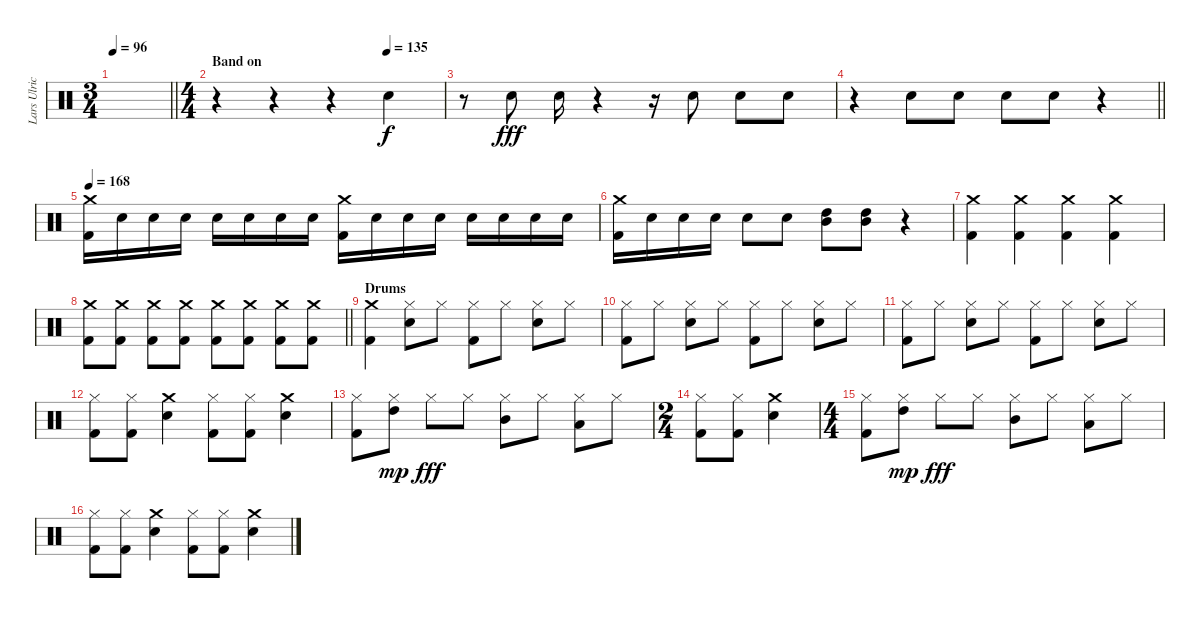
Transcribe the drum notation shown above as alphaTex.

\track ("Lars Ulrich" "Lars Ulric") {instrument percussion}
\staff {score}
\articulation defaults
\ts (3 4)
\tempo 96
\clef neutral
\barLineRight lightlight
\ks c
|
\ts (4 4)
\section ("" "Band on")
\tempo (135 0.75)
r.4 r.4 r.4 "Snare (hit) 2".4 |
r.8 "Snare (hit) 2".8{dy fff} "Snare (hit) 2".16 r.4 r.16 "Snare (hit) 2".8 "Snare (hit) 2".8 "Snare (hit) 2".8 |
\barLineRight lightlight
r.4 "Snare (hit) 2".8 "Snare (hit) 2".8 "Snare (hit) 2".8 "Snare (hit) 2".8 r.4 |
\tempo 168
("Kick (hit) 2" "Crash medium (hit)").16 "Snare (hit) 2".16 "Snare (hit) 2".16 "Snare (hit) 2".16 "Snare (hit) 2".16 "Snare (hit) 2".16 "Snare (hit) 2".16 "Snare (hit) 2".16 ("Kick (hit) 2" "Crash medium (hit)").16 "Snare (hit) 2".16 "Snare (hit) 2".16 "Snare (hit) 2".16 "Snare (hit) 2".16 "Snare (hit) 2".16 "Snare (hit) 2".16 "Snare (hit) 2".16 |
("Kick (hit) 2" "Crash medium (hit)").16 "Snare (hit) 2".16 "Snare (hit) 2".16 "Snare (hit) 2".16 "Snare (hit) 2".8 "Snare (hit) 2".8 ("High Tom (hit)" "Mid Tom (hit)").8 ("High Tom (hit)" "Mid Tom (hit)").8 r.4 |
("Crash medium (hit)" "Kick (hit) 2").4 ("Crash medium (hit)" "Kick (hit) 2").4 ("Crash medium (hit)" "Kick (hit) 2").4 ("Crash medium (hit)" "Kick (hit) 2").4 |
\barLineRight lightlight
("Kick (hit) 2" "Crash medium (hit)").8 ("Kick (hit) 2" "Crash medium (hit)").8 ("Kick (hit) 2" "Crash medium (hit)").8 ("Kick (hit) 2" "Crash medium (hit)").8 ("Kick (hit) 2" "Crash medium (hit)").8 ("Kick (hit) 2" "Crash medium (hit)").8 ("Kick (hit) 2" "Crash medium (hit)").8 ("Kick (hit) 2" "Crash medium (hit)").8 |
\section ("" "Drums")
("Crash medium (hit)" "Kick (hit) 2").4 ("Hi-Hat (closed)" "Snare (hit) 2").8 "Hi-Hat (closed)".8 ("Kick (hit) 2" "Hi-Hat (closed)").8 "Hi-Hat (closed)".8 ("Snare (hit) 2" "Hi-Hat (closed)").8 "Hi-Hat (closed)".8 |
("Kick (hit) 2" "Hi-Hat (closed)").8 "Hi-Hat (closed)".8 ("Snare (hit) 2" "Hi-Hat (closed)").8 "Hi-Hat (closed)".8 ("Kick (hit) 2" "Hi-Hat (closed)").8 "Hi-Hat (closed)".8 ("Snare (hit) 2" "Hi-Hat (closed)").8 "Hi-Hat (closed)".8 |
("Kick (hit) 2" "Hi-Hat (closed)").8 "Hi-Hat (closed)".8 ("Snare (hit) 2" "Hi-Hat (closed)").8 "Hi-Hat (closed)".8 ("Kick (hit) 2" "Hi-Hat (closed)").8 "Hi-Hat (closed)".8 ("Snare (hit) 2" "Hi-Hat (closed)").8 "Hi-Hat (closed)".8 |
("Kick (hit) 2" "Hi-Hat (closed)").8 ("Kick (hit) 2" "Hi-Hat (closed)").8 ("Snare (hit) 2" "Crash medium (hit)").4 ("Hi-Hat (closed)" "Kick (hit) 2").8 ("Hi-Hat (closed)" "Kick (hit) 2").8 ("Crash medium (hit)" "Snare (hit) 2").4 |
("Hi-Hat (closed)" "Kick (hit) 2").8 ("High Tom (hit)" "Hi-Hat (closed)").8{dy mp balance 16} "Hi-Hat (closed)".8{dy fff balance 8} "Hi-Hat (closed)".8 ("Mid Tom (hit)" "Hi-Hat (closed)").8 "Hi-Hat (closed)".8 ("Low Tom (hit)" "Hi-Hat (closed)").8{balance 0} "Hi-Hat (closed)".8{balance 8} |
\ts (2 4)
("Kick (hit) 2" "Hi-Hat (closed)").8 ("Kick (hit) 2" "Hi-Hat (closed)").8 ("Snare (hit) 2" "Crash medium (hit)").4 |
\ts (4 4)
("Hi-Hat (closed)" "Kick (hit) 2").8 ("High Tom (hit)" "Hi-Hat (closed)").8{dy mp balance 16} "Hi-Hat (closed)".8{dy fff balance 8} "Hi-Hat (closed)".8 ("Mid Tom (hit)" "Hi-Hat (closed)").8 "Hi-Hat (closed)".8 ("Low Tom (hit)" "Hi-Hat (closed)").8{balance 0} "Hi-Hat (closed)".8{balance 8} |
("Hi-Hat (closed)" "Kick (hit) 2").8 ("Hi-Hat (closed)" "Kick (hit) 2").8 ("Snare (hit) 2" "Crash medium (hit)").4 ("Kick (hit) 2" "Hi-Hat (closed)").8 ("Kick (hit) 2" "Hi-Hat (closed)").8 ("Crash medium (hit)" "Snare (hit) 2").4
